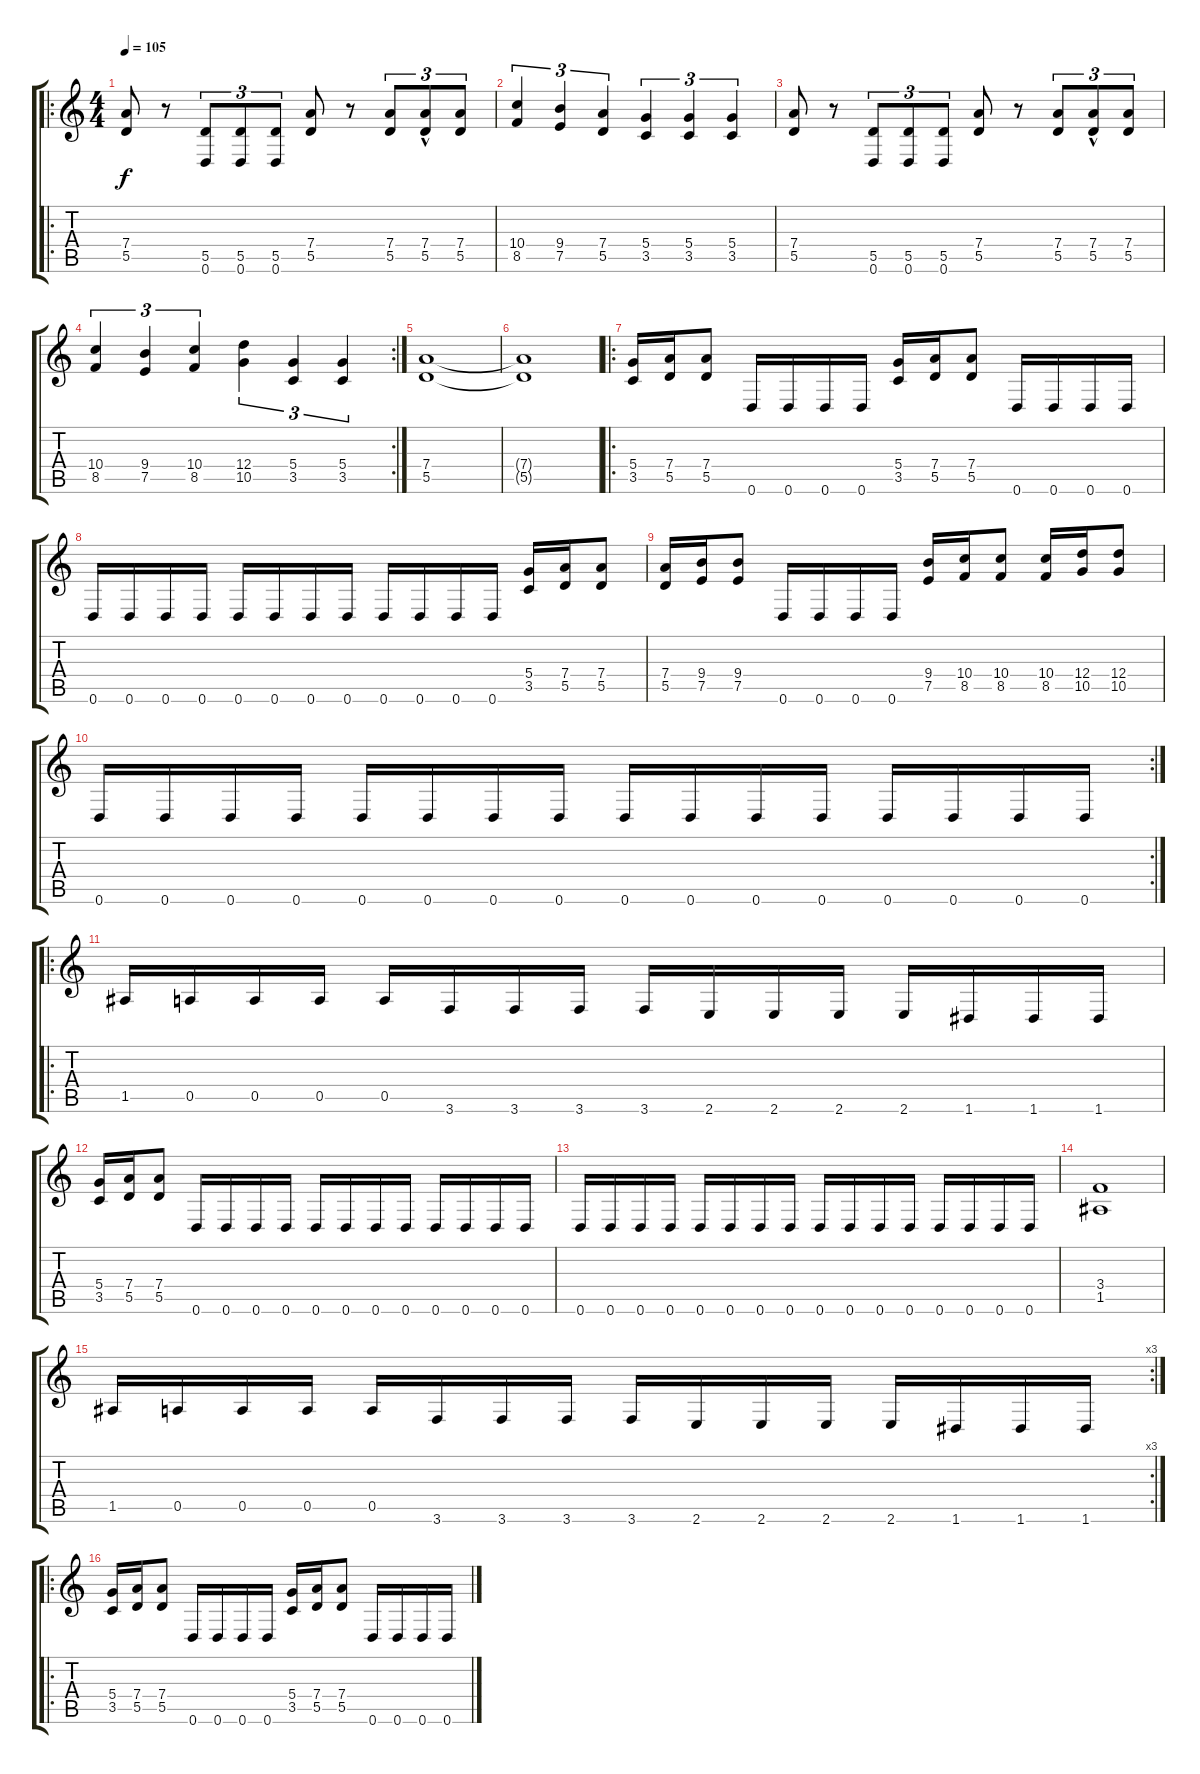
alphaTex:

\track "" {instrument distortionguitar}
\staff {score tabs}
\tuning (E4 B3 G3 D3 A2 D2) {hide}
\ro
\ts (4 4)
\tempo 105
\clef g2
\ks c
(7.4 5.5).8{dy f instrument distortionguitar} r.8 (5.5 0.6).8{tu (3 2)} (5.5 0.6).8{tu (3 2)} (5.5 0.6).8{tu (3 2)} (7.4 5.5).8 r.8 (7.4 5.5).8{tu (3 2)} (7.4{hac} 5.5).8{tu (3 2)} (7.4 5.5).8{tu (3 2)} |
(10.4 8.5).4{tu (3 2)} (9.4 7.5).4{tu (3 2)} (7.4 5.5).4{tu (3 2)} (5.4 3.5).4{tu (3 2)} (5.4 3.5).4{tu (3 2)} (5.4 3.5).4{tu (3 2)} |
(7.4 5.5).8 r.8 (5.5 0.6).8{tu (3 2)} (5.5 0.6).8{tu (3 2)} (5.5 0.6).8{tu (3 2)} (7.4 5.5).8 r.8 (7.4 5.5).8{tu (3 2)} (7.4{hac} 5.5).8{tu (3 2)} (7.4 5.5).8{tu (3 2)} |
\rc 2
(10.4 8.5).4{tu (3 2)} (9.4 7.5).4{tu (3 2)} (10.4 8.5).4{tu (3 2)} (12.4 10.5).4{tu (3 2)} (5.4 3.5).4{tu (3 2)} (5.4 3.5).4{tu (3 2)} |
(7.4 5.5).1 |
(7.4{t} 5.5{t}).1 |
\ro
(5.4 3.5).16 (7.4 5.5).16 (7.4 5.5).8 0.6.16 0.6.16 0.6.16 0.6.16 (5.4 3.5).16 (7.4 5.5).16 (7.4 5.5).8 0.6.16 0.6.16 0.6.16 0.6.16 |
0.6.16 0.6.16 0.6.16 0.6.16 0.6.16 0.6.16 0.6.16 0.6.16 0.6.16 0.6.16 0.6.16 0.6.16 (5.4 3.5).16 (7.4 5.5).16 (7.4 5.5).8 |
(7.4 5.5).16 (9.4 7.5).16 (9.4 7.5).8 0.6.16 0.6.16 0.6.16 0.6.16 (9.4 7.5).16 (10.4 8.5).16 (10.4 8.5).8 (10.4 8.5).16 (12.4 10.5).16 (12.4 10.5).8 |
\rc 2
0.6.16 0.6.16 0.6.16 0.6.16 0.6.16 0.6.16 0.6.16 0.6.16 0.6.16 0.6.16 0.6.16 0.6.16 0.6.16 0.6.16 0.6.16 0.6.16 |
\ro
1.5.16 0.5.16 0.5.16 0.5.16 0.5.16 3.6.16 3.6.16 3.6.16 3.6.16 2.6.16 2.6.16 2.6.16 2.6.16 1.6.16 1.6.16 1.6.16 |
(5.4 3.5).16 (7.4 5.5).16 (7.4 5.5).8 0.6.16 0.6.16 0.6.16 0.6.16 0.6.16 0.6.16 0.6.16 0.6.16 0.6.16 0.6.16 0.6.16 0.6.16 |
0.6.16 0.6.16 0.6.16 0.6.16 0.6.16 0.6.16 0.6.16 0.6.16 0.6.16 0.6.16 0.6.16 0.6.16 0.6.16 0.6.16 0.6.16 0.6.16 |
(3.4 1.5).1 |
\rc 3
1.5.16 0.5.16 0.5.16 0.5.16 0.5.16 3.6.16 3.6.16 3.6.16 3.6.16 2.6.16 2.6.16 2.6.16 2.6.16 1.6.16 1.6.16 1.6.16 |
\ro
(5.4 3.5).16 (7.4 5.5).16 (7.4 5.5).8 0.6.16 0.6.16 0.6.16 0.6.16 (5.4 3.5).16 (7.4 5.5).16 (7.4 5.5).8 0.6.16 0.6.16 0.6.16 0.6.16
